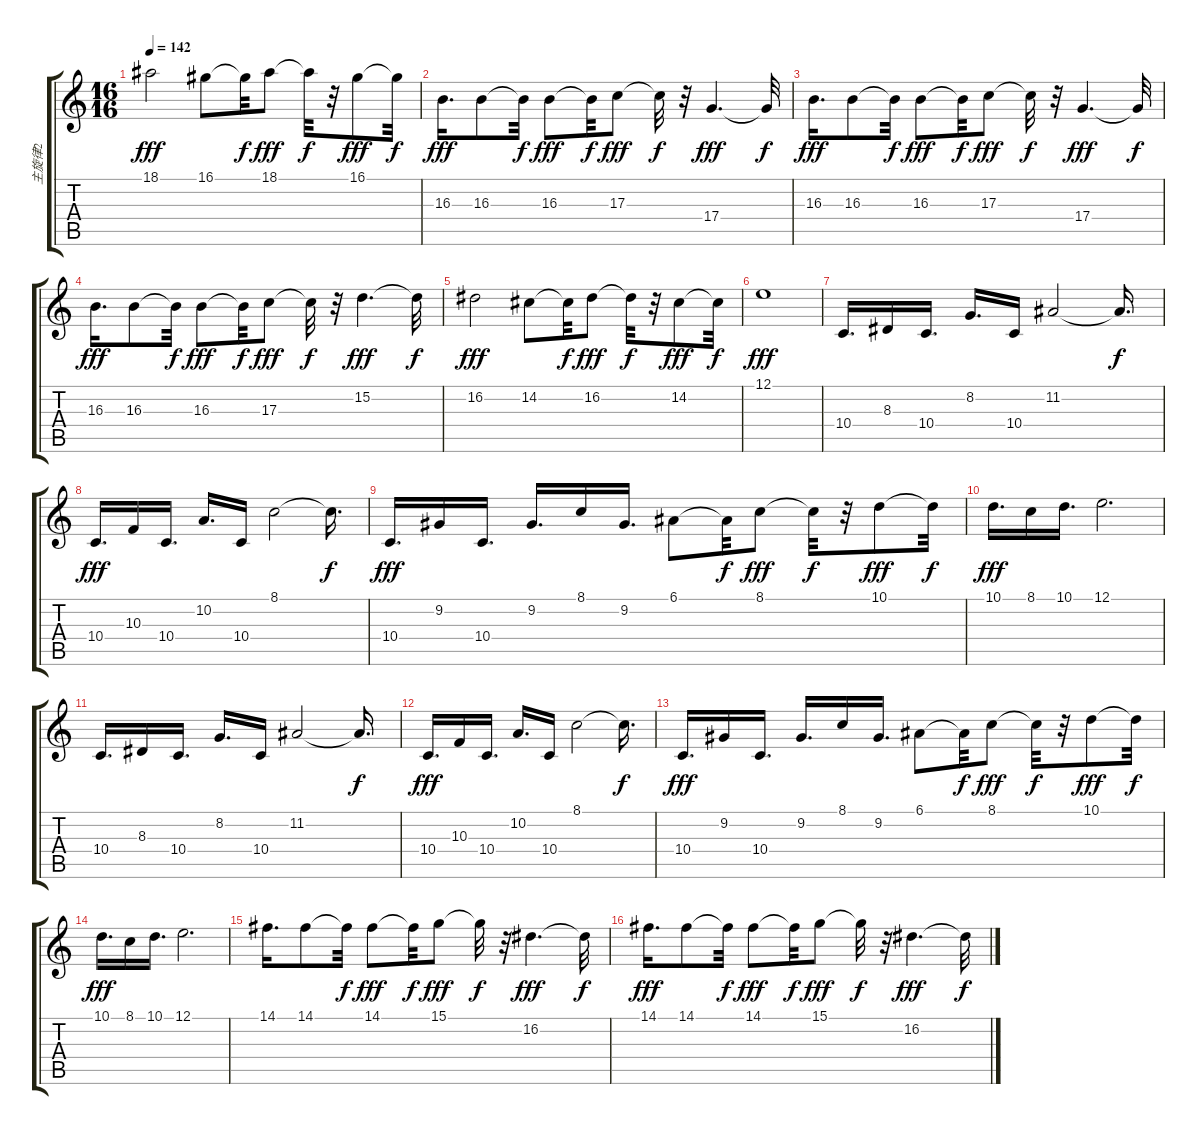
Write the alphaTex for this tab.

\track ("主旋律2" "主旋律2") {instrument stringensemble1}
\staff {score tabs}
\tuning (E4 B3 G3 D3 A2 E2) {hide}
\ts (16 16)
\tempo 142
\clef g2
\ks c
18.1.2{dy fff} 16.1.8 16.1{t}.32{dy f} 18.1.8{dy fff} 18.1{t}.32{dy f} r.32 16.1.8{dy fff} 16.1{t}.32{dy f} |
16.3.16{d dy fff} 16.3.8 16.3{t}.32{dy f} 16.3.8{dy fff} 16.3{t}.32{dy f} 17.3.8{dy fff} 17.3{t}.32{dy f} r.32 17.4.4{d dy fff} 17.4{t}.32{dy f} |
16.3.16{d dy fff} 16.3.8 16.3{t}.32{dy f} 16.3.8{dy fff} 16.3{t}.32{dy f} 17.3.8{dy fff} 17.3{t}.32{dy f} r.32 17.4.4{d dy fff} 17.4{t}.32{dy f} |
16.3.16{d dy fff} 16.3.8 16.3{t}.32{dy f} 16.3.8{dy fff} 16.3{t}.32{dy f} 17.3.8{dy fff} 17.3{t}.32{dy f} r.32 15.2.4{d dy fff} 15.2{t}.32{dy f} |
16.2.2{dy fff} 14.2.8 14.2{t}.32{dy f} 16.2.8{dy fff} 16.2{t}.32{dy f} r.32 14.2.8{dy fff} 14.2{t}.32{dy f} |
12.1.1{dy fff} |
10.4.16{d} 8.3.16 10.4.16{d} 8.2.16{d} 10.4.16 11.2.2 11.2{t}.16{d dy f} |
10.4.16{d dy fff} 10.3.16 10.4.16{d} 10.2.16{d} 10.4.16 8.1.2 8.1{t}.16{d dy f} |
10.4.16{d dy fff} 9.2.16 10.4.16{d} 9.2.16{d} 8.1.16 9.2.16{d} 6.1.8 6.1{t}.32{dy f} 8.1.8{dy fff} 8.1{t}.32{dy f} r.32 10.1.8{dy fff} 10.1{t}.32{dy f} |
10.1.16{d dy fff} 8.1.16 10.1.16{d} 12.1.2{d} |
10.4.16{d} 8.3.16 10.4.16{d} 8.2.16{d} 10.4.16 11.2.2 11.2{t}.16{d dy f} |
10.4.16{d dy fff} 10.3.16 10.4.16{d} 10.2.16{d} 10.4.16 8.1.2 8.1{t}.16{d dy f} |
10.4.16{d dy fff} 9.2.16 10.4.16{d} 9.2.16{d} 8.1.16 9.2.16{d} 6.1.8 6.1{t}.32{dy f} 8.1.8{dy fff} 8.1{t}.32{dy f} r.32 10.1.8{dy fff} 10.1{t}.32{dy f} |
10.1.16{d dy fff} 8.1.16 10.1.16{d} 12.1.2{d} |
14.1.16{d} 14.1.8 14.1{t}.32{dy f} 14.1.8{dy fff} 14.1{t}.32{dy f} 15.1.8{dy fff} 15.1{t}.32{dy f} r.32 16.2.4{d dy fff} 16.2{t}.32{dy f} |
14.1.16{d dy fff} 14.1.8 14.1{t}.32{dy f} 14.1.8{dy fff} 14.1{t}.32{dy f} 15.1.8{dy fff} 15.1{t}.32{dy f} r.32 16.2.4{d dy fff} 16.2{t}.32{dy f}
